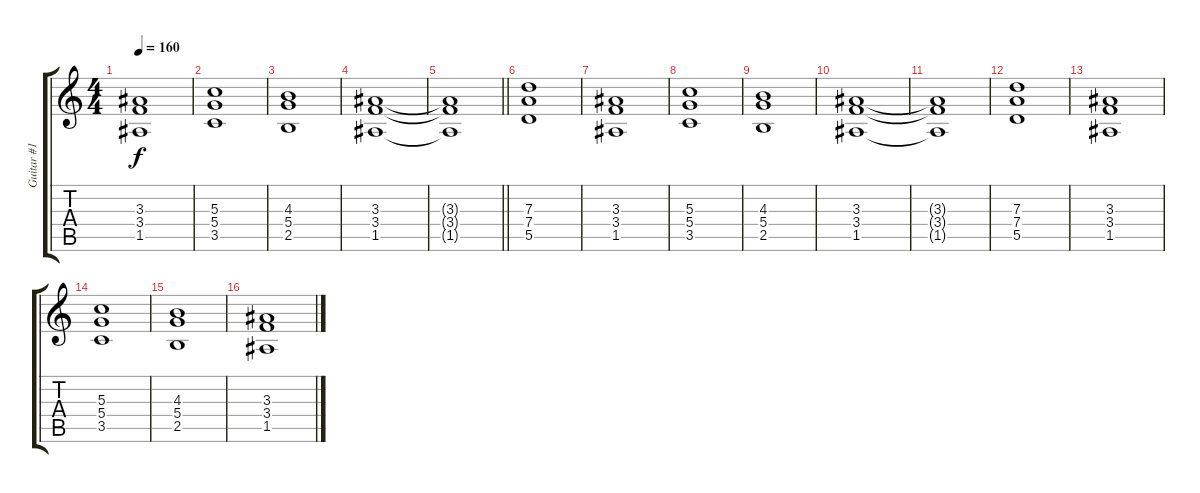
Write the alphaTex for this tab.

\track ("Guitar #1" "Guitar #1") {instrument distortionguitar}
\staff {score tabs}
\tuning (E4 B3 G3 D3 A2 E2) {hide}
\ts (4 4)
\tempo 160
\clef g2
\ks c
(3.3 3.4 1.5).1{dy f} |
(5.3 5.4 3.5).1 |
(4.3 5.4 2.5).1 |
(3.3 3.4 1.5).1 |
\barLineRight lightlight
(3.3{t} 3.4{t} 1.5{t}).1 |
\section ("" "")
(7.3 7.4 5.5).1 |
(3.3 3.4 1.5).1 |
(5.3 5.4 3.5).1 |
(4.3 5.4 2.5).1 |
(3.3 3.4 1.5).1 |
(3.3{t} 3.4{t} 1.5{t}).1 |
(7.3 7.4 5.5).1 |
(3.3 3.4 1.5).1 |
(5.3 5.4 3.5).1 |
(4.3 5.4 2.5).1 |
(3.3 3.4 1.5).1
